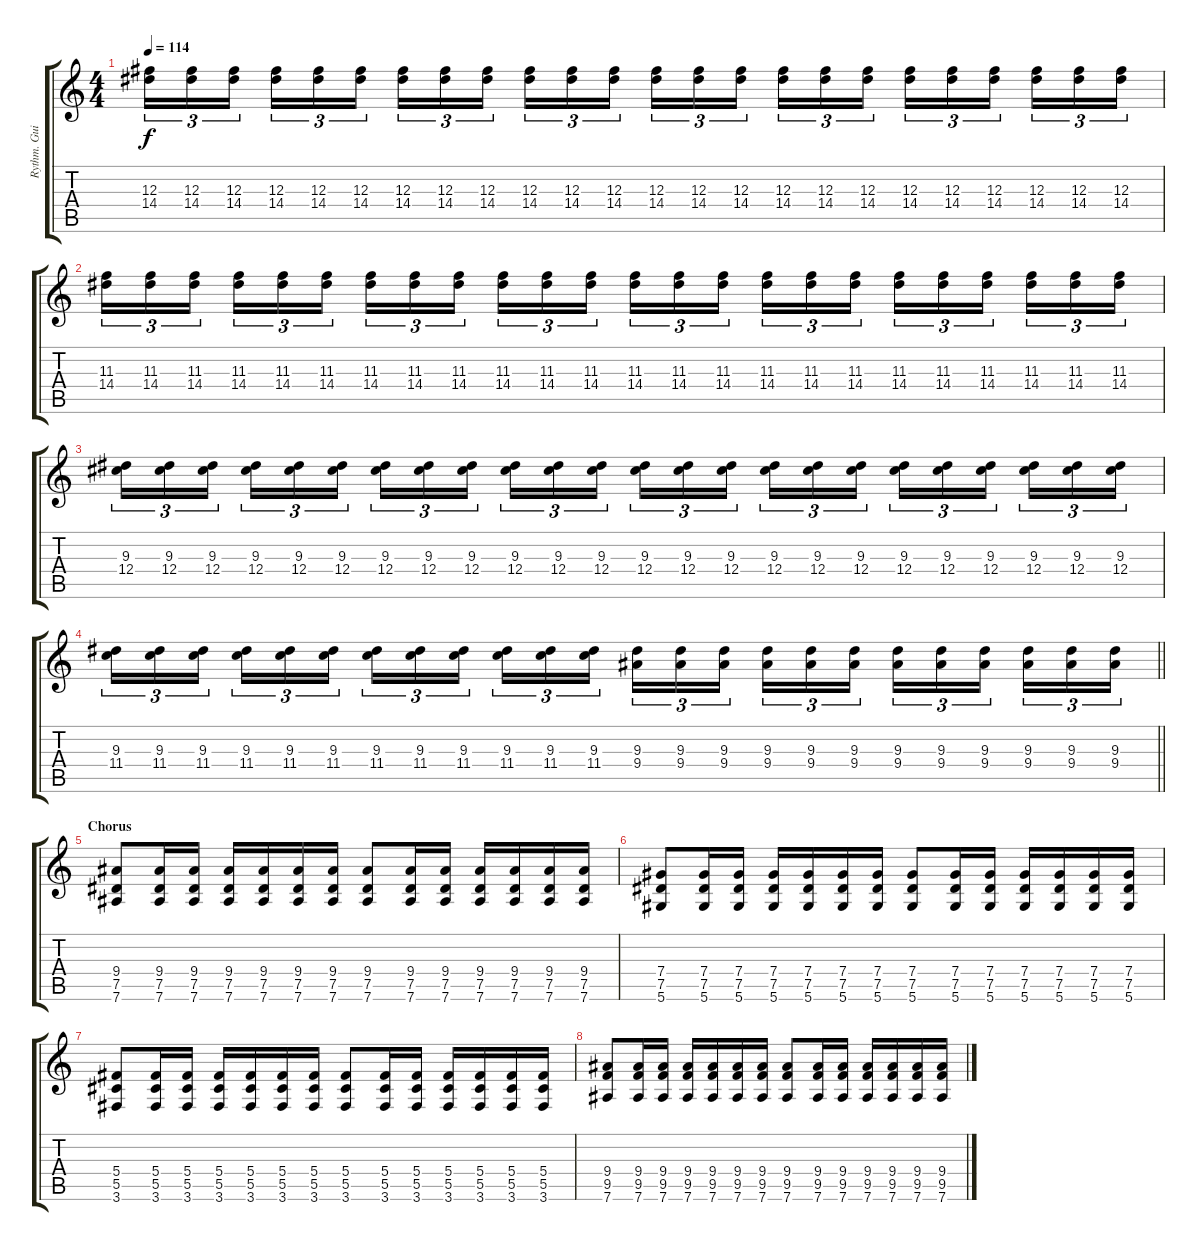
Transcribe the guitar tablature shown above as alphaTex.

\track ("Rythm. Guitar" "Rythm. Gui") {instrument distortionguitar}
\staff {score tabs}
\tuning (Eb4 Bb3 Gb3 Db3 Ab2 Eb2) {hide}
\ts (4 4)
\tempo 114
\clef g2
\ks c
(12.3 14.4).16{tu (3 2) dy f} (12.3 14.4).16{tu (3 2)} (12.3 14.4).16{tu (3 2)} (12.3 14.4).16{tu (3 2)} (12.3 14.4).16{tu (3 2)} (12.3 14.4).16{tu (3 2)} (12.3 14.4).16{tu (3 2)} (12.3 14.4).16{tu (3 2)} (12.3 14.4).16{tu (3 2)} (12.3 14.4).16{tu (3 2)} (12.3 14.4).16{tu (3 2)} (12.3 14.4).16{tu (3 2)} (12.3 14.4).16{tu (3 2)} (12.3 14.4).16{tu (3 2)} (12.3 14.4).16{tu (3 2)} (12.3 14.4).16{tu (3 2)} (12.3 14.4).16{tu (3 2)} (12.3 14.4).16{tu (3 2)} (12.3 14.4).16{tu (3 2)} (12.3 14.4).16{tu (3 2)} (12.3 14.4).16{tu (3 2)} (12.3 14.4).16{tu (3 2)} (12.3 14.4).16{tu (3 2)} (12.3 14.4).16{tu (3 2)} |
(11.3 14.4).16{tu (3 2)} (11.3 14.4).16{tu (3 2)} (11.3 14.4).16{tu (3 2)} (11.3 14.4).16{tu (3 2)} (11.3 14.4).16{tu (3 2)} (11.3 14.4).16{tu (3 2)} (11.3 14.4).16{tu (3 2)} (11.3 14.4).16{tu (3 2)} (11.3 14.4).16{tu (3 2)} (11.3 14.4).16{tu (3 2)} (11.3 14.4).16{tu (3 2)} (11.3 14.4).16{tu (3 2)} (11.3 14.4).16{tu (3 2)} (11.3 14.4).16{tu (3 2)} (11.3 14.4).16{tu (3 2)} (11.3 14.4).16{tu (3 2)} (11.3 14.4).16{tu (3 2)} (11.3 14.4).16{tu (3 2)} (11.3 14.4).16{tu (3 2)} (11.3 14.4).16{tu (3 2)} (11.3 14.4).16{tu (3 2)} (11.3 14.4).16{tu (3 2)} (11.3 14.4).16{tu (3 2)} (11.3 14.4).16{tu (3 2)} |
(9.3 12.4).16{tu (3 2)} (9.3 12.4).16{tu (3 2)} (9.3 12.4).16{tu (3 2)} (9.3 12.4).16{tu (3 2)} (9.3 12.4).16{tu (3 2)} (9.3 12.4).16{tu (3 2)} (9.3 12.4).16{tu (3 2)} (9.3 12.4).16{tu (3 2)} (9.3 12.4).16{tu (3 2)} (9.3 12.4).16{tu (3 2)} (9.3 12.4).16{tu (3 2)} (9.3 12.4).16{tu (3 2)} (9.3 12.4).16{tu (3 2)} (9.3 12.4).16{tu (3 2)} (9.3 12.4).16{tu (3 2)} (9.3 12.4).16{tu (3 2)} (9.3 12.4).16{tu (3 2)} (9.3 12.4).16{tu (3 2)} (9.3 12.4).16{tu (3 2)} (9.3 12.4).16{tu (3 2)} (9.3 12.4).16{tu (3 2)} (9.3 12.4).16{tu (3 2)} (9.3 12.4).16{tu (3 2)} (9.3 12.4).16{tu (3 2)} |
\barLineRight lightlight
(9.3 11.4).16{tu (3 2)} (9.3 11.4).16{tu (3 2)} (9.3 11.4).16{tu (3 2)} (9.3 11.4).16{tu (3 2)} (9.3 11.4).16{tu (3 2)} (9.3 11.4).16{tu (3 2)} (9.3 11.4).16{tu (3 2)} (9.3 11.4).16{tu (3 2)} (9.3 11.4).16{tu (3 2)} (9.3 11.4).16{tu (3 2)} (9.3 11.4).16{tu (3 2)} (9.3 11.4).16{tu (3 2)} (9.3 9.4).16{tu (3 2)} (9.3 9.4).16{tu (3 2)} (9.3 9.4).16{tu (3 2)} (9.3 9.4).16{tu (3 2)} (9.3 9.4).16{tu (3 2)} (9.3 9.4).16{tu (3 2)} (9.3 9.4).16{tu (3 2)} (9.3 9.4).16{tu (3 2)} (9.3 9.4).16{tu (3 2)} (9.3 9.4).16{tu (3 2)} (9.3 9.4).16{tu (3 2)} (9.3 9.4).16{tu (3 2)} |
\section ("" "Chorus")
(9.4 7.5 7.6).8 (9.4 7.5 7.6).16 (9.4 7.5 7.6).16 (9.4 7.5 7.6).16 (9.4 7.5 7.6).16 (9.4 7.5 7.6).16 (9.4 7.5 7.6).16 (9.4 7.5 7.6).8 (9.4 7.5 7.6).16 (9.4 7.5 7.6).16 (9.4 7.5 7.6).16 (9.4 7.5 7.6).16 (9.4 7.5 7.6).16 (9.4 7.5 7.6).16 |
(7.4 7.5 5.6).8 (7.4 7.5 5.6).16 (7.4 7.5 5.6).16 (7.4 7.5 5.6).16 (7.4 7.5 5.6).16 (7.4 7.5 5.6).16 (7.4 7.5 5.6).16 (7.4 7.5 5.6).8 (7.4 7.5 5.6).16 (7.4 7.5 5.6).16 (7.4 7.5 5.6).16 (7.4 7.5 5.6).16 (7.4 7.5 5.6).16 (7.4 7.5 5.6).16 |
(5.4 5.5 3.6).8 (5.4 5.5 3.6).16 (5.4 5.5 3.6).16 (5.4 5.5 3.6).16 (5.4 5.5 3.6).16 (5.4 5.5 3.6).16 (5.4 5.5 3.6).16 (5.4 5.5 3.6).8 (5.4 5.5 3.6).16 (5.4 5.5 3.6).16 (5.4 5.5 3.6).16 (5.4 5.5 3.6).16 (5.4 5.5 3.6).16 (5.4 5.5 3.6).16 |
(9.4 9.5 7.6).8 (9.4 9.5 7.6).16 (9.4 9.5 7.6).16 (9.4 9.5 7.6).16 (9.4 9.5 7.6).16 (9.4 9.5 7.6).16 (9.4 9.5 7.6).16 (9.4 9.5 7.6).8 (9.4 9.5 7.6).16 (9.4 9.5 7.6).16 (9.4 9.5 7.6).16 (9.4 9.5 7.6).16 (9.4 9.5 7.6).16 (9.4 9.5 7.6).16
